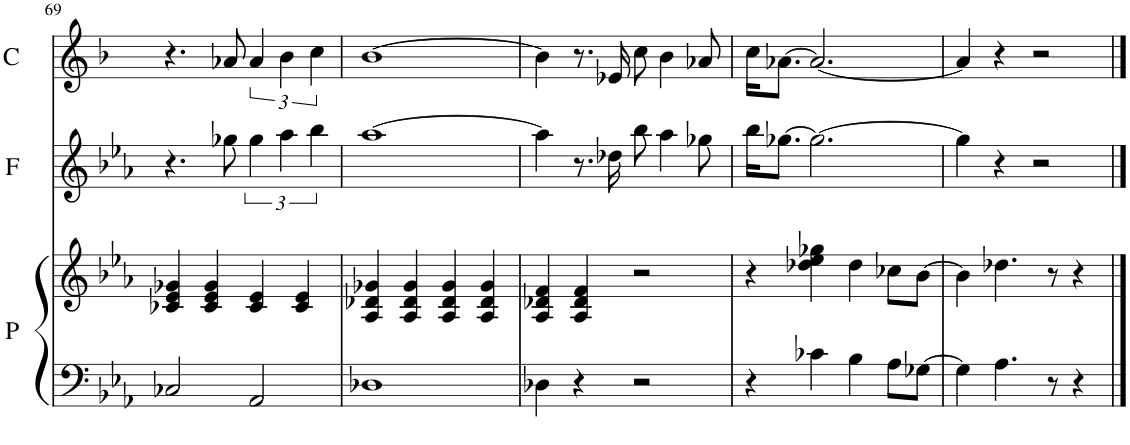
**kern	**kern	**kern	**kern
*part3	*part3	*part2	*part1
*staff4	*staff3	*staff2	*staff1
*I"Piano	*	*I"Flauta	*I"Clarinete
*I'P	*	*I'F	*I'C
!!LO:PB:g=z
*clefF4	*clefG2	*clefG2	*clefG2
*	*	*	*Trd1c2
*k[b-e-a-]	*k[b-e-a-]	*k[b-e-a-]	*k[b-]
*M4/4	*M4/4	*M4/4	*M4/4
=69	=69	=69	=69
2C-X/	4c-X/ 4e-/ 4g-X/	4.r	4.r
.	4c-/ 4e-/ 4g-/	.	.
.	.	8gg-X\	8a-X/
2AA-/	4c-/ 4e-/	6gg-\	6a-/
.	.	6aa-\	6b-\
.	4c-/ 4e-/	.	.
.	.	6bb-\	6cc\
=70	=70	=70	=70
1D-X	4A-/ 4d-X/ 4g-X/	[1aa-	[1b-
.	4A-/ 4d-/ 4g-/	.	.
.	4A-/ 4d-/ 4g-/	.	.
.	4A-/ 4d-/ 4g-/	.	.
=71	=71	=71	=71
4D-X\	4A-/ 4d-X/ 4f/	4aa-\]	4b-\]
4r	4A-/ 4d-/ 4f/	8.r	8.r
.	.	16dd-X\	16e-X/
2r	2r	8bb-\	8cc\
.	.	4aa-\	4b-\
.	.	8gg-X\	8a-X/
=72	=72	=72	=72
4r	4r	16bb-\KL	16cc\KL
.	.	[8.gg-X\J	[8.a-X\J
4c-X\	4dd-X\ 4ee-\ 4gg-X\	2.gg-\_	2.a-/_
4B-\	4dd-\	.	.
8A-\L	8cc-X\L	.	.
[8G-X\J	[8b-\J	.	.
=73	=73	=73	=73
4G-\]	4b-\]	4gg-\]	4a-/]
4.A-\	4.dd-X\	4r	4r
.	.	2r	2r
8r	8r	.	.
4r	4r	.	.
==	==	==	==
*-	*-	*-	*-
